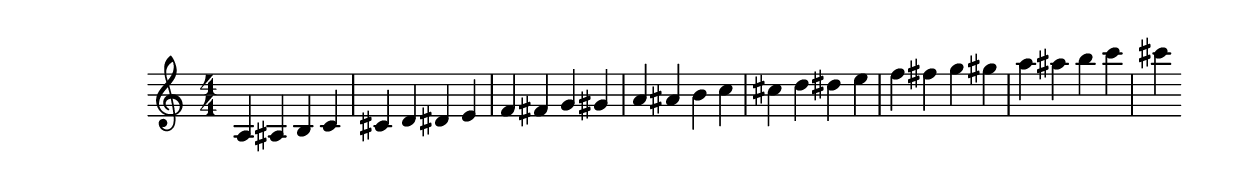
\include "event-listener.ly"
\score {
  {
    \clef treble
    \numericTimeSignature
    \time 4/4
    a   ais   b   c'   cis'   d'  dis'  e'   f'  fis'   g'  gis'
    a'  ais'  b'  c''  cis''  d'' dis'' e''  f'' fis''  g'' gis''
    a'' ais'' b'' c''' cis'''
  }
  \layout { }
  \midi { }
  \version "2.18.2"
}
